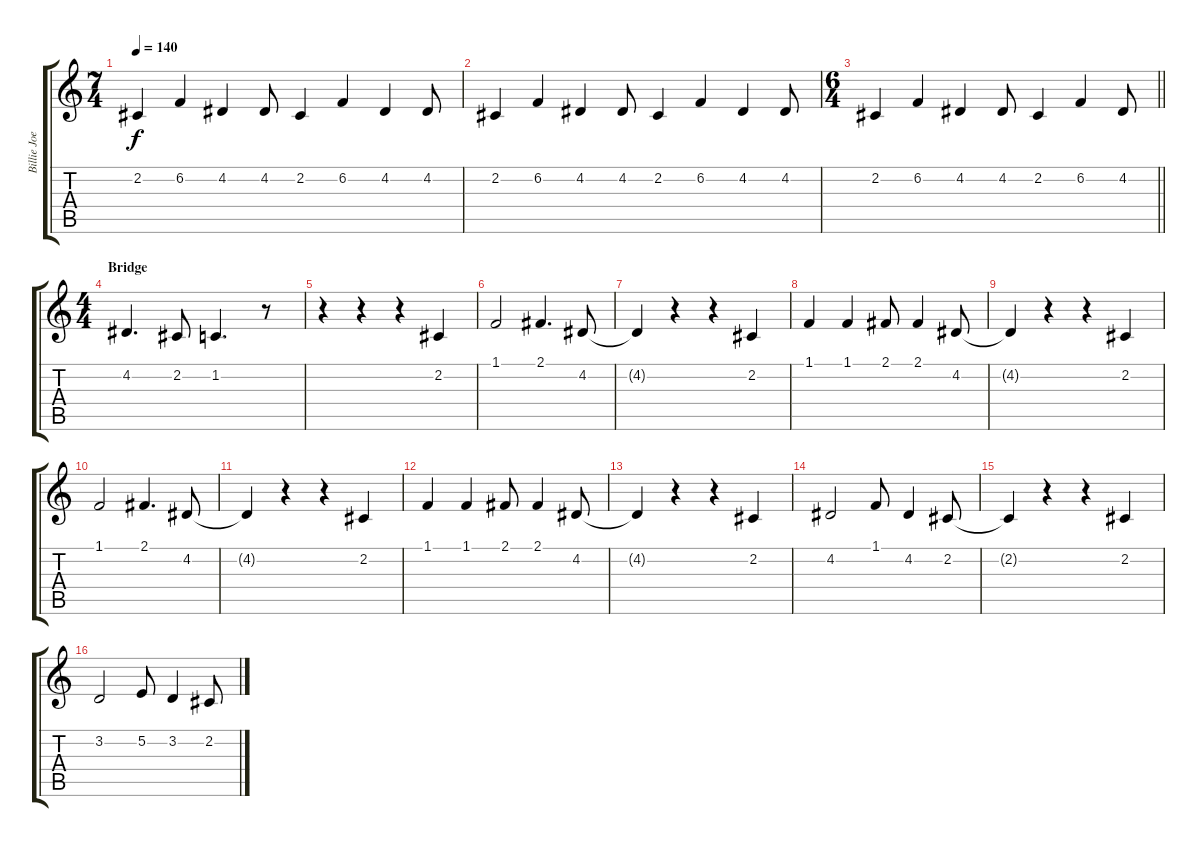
\track ("Billie Joe Armstrong - Vocals" "Billie Joe") {instrument altosax}
\staff {score tabs}
\tuning (E4 B3 G3 D3 A2 E2) {hide}
\ts (7 4)
\tempo 140
\clef g2
\ks c
2.2.4{dy f} 6.2.4 4.2.4 4.2.8 2.2.4 6.2.4 4.2.4 4.2.8 |
2.2.4 6.2.4 4.2.4 4.2.8 2.2.4 6.2.4 4.2.4 4.2.8 |
\ts (6 4)
\barLineRight lightlight
2.2.4 6.2.4 4.2.4 4.2.8 2.2.4 6.2.4 4.2.8 |
\ts (4 4)
\section ("" "Bridge")
4.2.4{d} 2.2.8 1.2.4{d} r.8 |
r.4 r.4 r.4 2.2.4 |
1.1.2 2.1.4{d} 4.2.8 |
4.2{t}.4 r.4 r.4 2.2.4 |
1.1.4 1.1.4 2.1.8 2.1.4 4.2.8 |
4.2{t}.4 r.4 r.4 2.2.4 |
1.1.2 2.1.4{d} 4.2.8 |
4.2{t}.4 r.4 r.4 2.2.4 |
1.1.4 1.1.4 2.1.8 2.1.4 4.2.8 |
4.2{t}.4 r.4 r.4 2.2.4 |
4.2.2 1.1.8 4.2.4 2.2.8 |
2.2{t}.4 r.4 r.4 2.2.4 |
3.2.2 5.2.8 3.2.4 2.2.8
